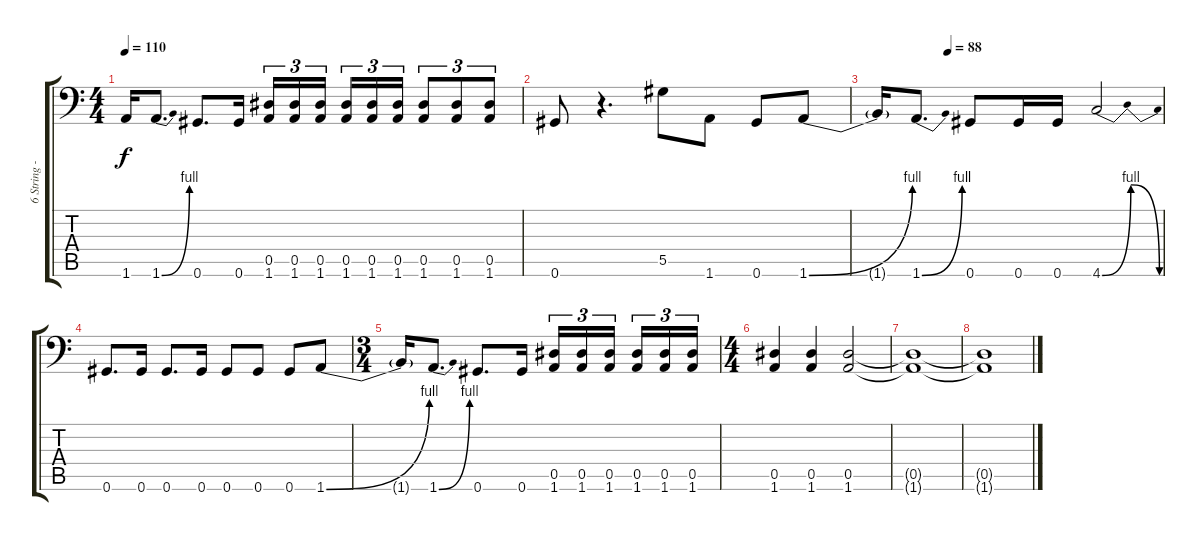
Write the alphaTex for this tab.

\track ("6 String - Jon" "6 String -") {instrument acousticguitarsteel}
\staff {score tabs}
\tuning (Bb3 F3 Db3 Ab2 Eb2 Ab1) {hide}
\ts (4 4)
\tempo 110
\clef f4
\ks c
1.6{t}.16{dy f} 1.6{be (bend 0 0 60 4)}.8{d} 0.6.8{d} 0.6.16 (0.5 1.6).16{tu (3 2)} (0.5 1.6).16{tu (3 2)} (0.5 1.6).16{tu (3 2) beam splitsecondary} (0.5 1.6).16{tu (3 2)} (0.5 1.6).16{tu (3 2)} (0.5 1.6).16{tu (3 2)} (0.5 1.6).8{tu (3 2)} (0.5 1.6).8{tu (3 2)} (0.5 1.6).8{tu (3 2)} |
0.6.8 r.4{d} 5.5.8 1.6.8 0.6.8 1.6{be (bend 0 0 60 4)}.8 |
\tempo (88 0.25)
1.6{t}.16 1.6{be (bend 0 0 60 4)}.8{d} 0.6.8 0.6.16 0.6.16 4.6{be (bendrelease 0 0 15 4 30 4 60 0)}.2 |
0.6.8{d} 0.6.16 0.6.8{d} 0.6.16 0.6.8 0.6.8 0.6.8 1.6{be (bend 0 0 60 4)}.8 |
\ts (3 4)
1.6{t}.16 1.6{be (bend 0 0 60 4)}.8{d} 0.6.8{d} 0.6.16 (0.5 1.6).16{tu (3 2)} (0.5 1.6).16{tu (3 2)} (0.5 1.6).16{tu (3 2) beam splitsecondary} (0.5 1.6).16{tu (3 2)} (0.5 1.6).16{tu (3 2)} (0.5 1.6).16{tu (3 2)} |
\ts (4 4)
(0.5 1.6).4 (0.5 1.6).4 (0.5 1.6).2 |
(0.5{t} 1.6{t}).1{volume 0} |
(0.5{t} 1.6{t}).1
